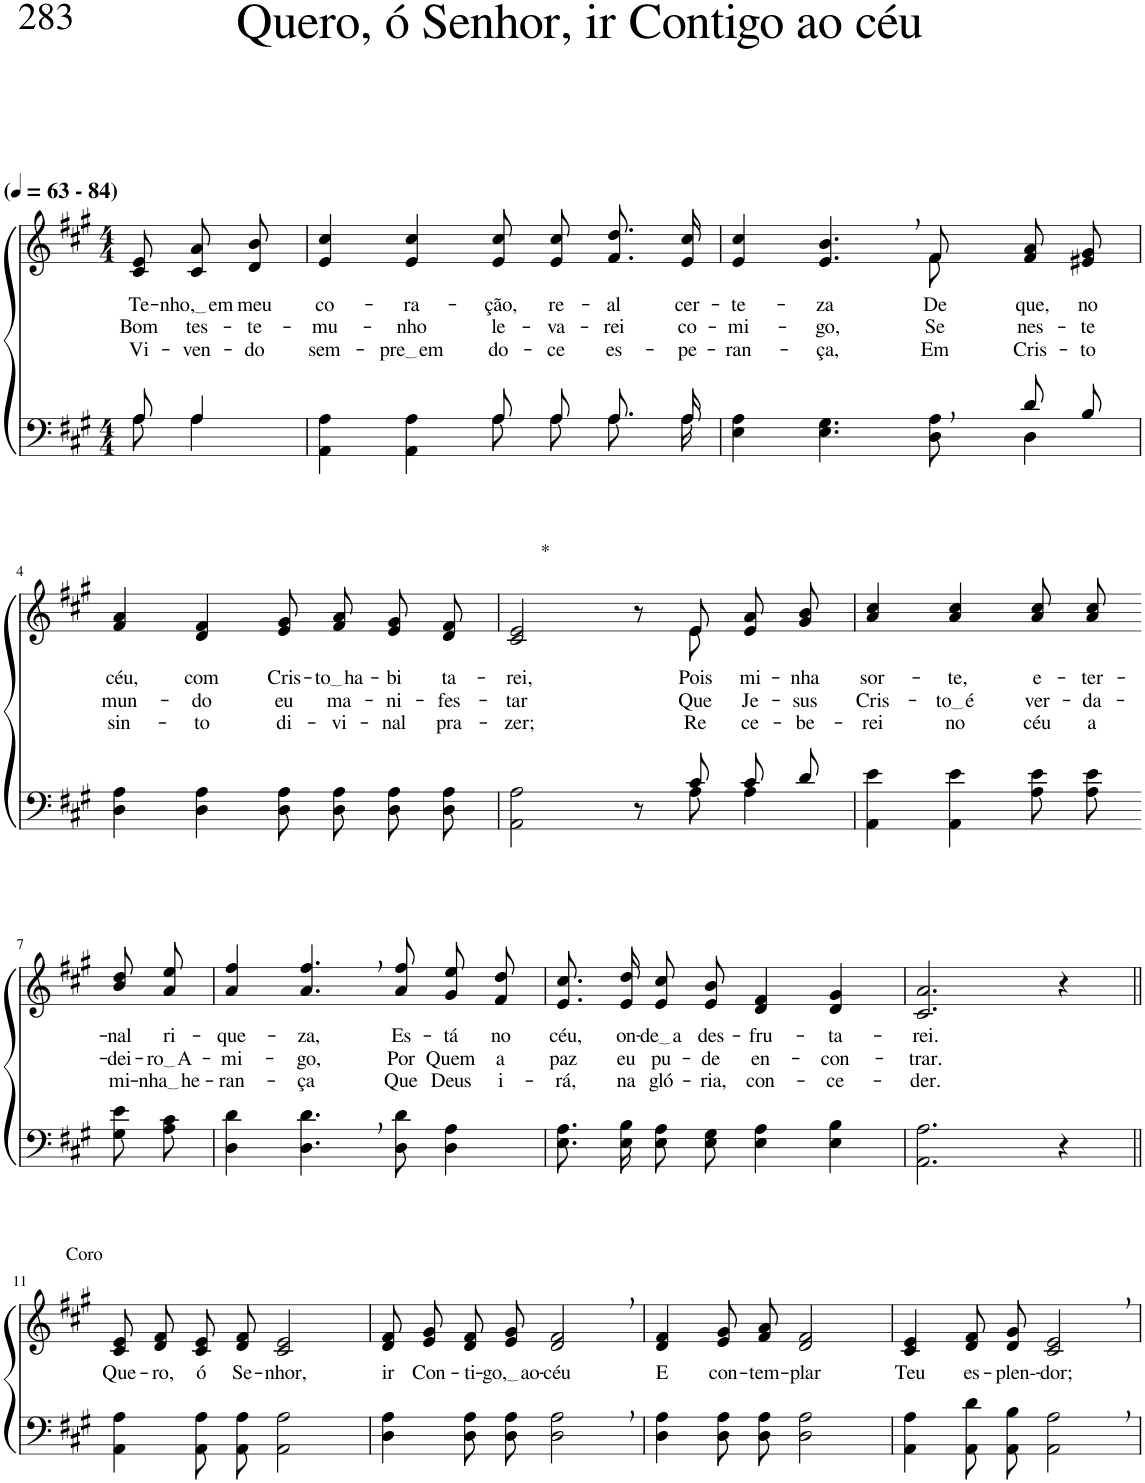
**kern	**kern	**text	**text	**text
*part2	*part1	*part1	*part1	*part1
*staff2	*staff1	*staff1	*staff1	*staff1
*I"Parte III e IV	*I"Parte I e II	*	*	*
*clefF4	*clefG2	*	*	*
*Trd1c2	*Trd1c2	*	*	*
*k[f#c#g#]	*k[f#c#g#]	*	*	*
*M4/4	*M4/4	*	*	*
*MM63	*MM63	*	*	*
=1	=1	=1	=1	=1
*^	*	*	*	*
!	!	!LO:TX:a:B:t=(	!	!	!
!	!	!LO:TX:a:B:t=- 84)	!	!	!
!	!	!	!LO:LY:b	!LO:LY:b	!LO:LY:b
8A\	8A/	8c#/ 8e/	Te-	Bom	Vi-
!	!	!	!LO:LY:b	!LO:LY:b	!LO:LY:b
4A\	4A/	8c#/ 8a/L	nho, em	tes-	-ven-
!	!	!	!LO:LY:b	!LO:LY:b	!LO:LY:b
.	.	8d/ 8b/J	meu	-te-	-do
=2	=2	=2	=2	=2	=2
!	!	!	!LO:LY:b	!LO:LY:b	!LO:LY:b
2ryy	4AA\ 4A\	4e/ 4cc#/	co-	-mu-	sem-
!	!	!	!LO:LY:b	!LO:LY:b	!LO:LY:b
.	4AA\ 4A\	4e/ 4cc#/	-ra-	-nho	pre em
!	!	!	!LO:LY:b	!LO:LY:b	!LO:LY:b
8A/L	8A\L	8e/ 8cc#/L	-ção,	le-	do-
!	!	!	!LO:LY:b	!LO:LY:b	!LO:LY:b
8A/J	8A\J	8e/ 8cc#/J	re-	-va-	-ce
!	!	!	!LO:LY:b	!LO:LY:b	!LO:LY:b
8.A/L	8.A\L	8.f#/ 8.dd/L	-al	-rei	es-
!	!	!	!LO:LY:b	!LO:LY:b	!LO:LY:b
16A/Jk	16A\Jk	16e/ 16cc#/Jk	cer-	co-	-pe-
=3	=3	=3	=3	=3	=3
!	!	!	!LO:LY:b	!LO:LY:b	!LO:LY:b
*	*	*^	*	*	*
2.ryy	4E\ 4A\	4e/ 4cc#/	8ryy	-te-	-mi-	-ran-
!	!	!	!	!LO:LY:b	!LO:LY:b	!LO:LY:b
*	*	*v	*v	*	*	*
.	4.E\ 4.G#\	4.e/, 4.b/,	-za	-go,	-ça,
*	*	*^	*	*	*
!	!	!	!	!LO:LY:b	!LO:LY:b	!LO:LY:b
.	8D\ 8A\	8f#/	8f#\	De	Se	Em
!	!	!	!	!LO:LY:b	!LO:LY:b	!LO:LY:b
8d/L	4D\	8f#/ 8a/L	4ryy	que,	nes-	Cris-
!	!	!	!	!LO:LY:b	!LO:LY:b	!LO:LY:b
8B/J	.	8e#X/ 8g#/J	.	no	-te	-to
*v	*v	*	*	*	*	*
*	*v	*v	*	*	*
!!LO:LB:g=z
=4	=4	=4	=4	=4
!	!	!LO:LY:b	!LO:LY:b	!LO:LY:b
4D\ 4A\	4f#/ 4a/	céu,	mun-	sin-
!	!	!LO:LY:b	!LO:LY:b	!LO:LY:b
4D\ 4A\	4d/ 4f#/	com	-do	-to
!	!	!LO:LY:b	!LO:LY:b	!LO:LY:b
8D\ 8A\L	8e/ 8g#/L	Cris-	eu	di-
!	!	!LO:LY:b	!LO:LY:b	!LO:LY:b
8D\ 8A\J	8f#/ 8a/J	to ha	ma-	-vi-
!	!	!LO:LY:b	!LO:LY:b	!LO:LY:b
8D\ 8A\L	8e/ 8g#/L	-bi	-ni-	-nal
!	!	!LO:LY:b	!LO:LY:b	!LO:LY:b
8D\ 8A\J	8d/ 8f#/J	ta-	-fes-	pra-
=5	=5	=5	=5	=5
*^	*	*	*	*
!	!	!LO:TX:a:t=*	!	!	!
!	!	!	!LO:LY:b	!LO:LY:b	!LO:LY:b
*	*	*^	*	*	*
2ryy	2AA\ 2A\	2c#/ 2e/	8ryy	-rei,	-tar	-zer;
*	*	*v	*v	*	*	*
8r	8ryy	8r	.	.	.
*	*	*^	*	*	*
!	!	!	!	!LO:LY:b	!LO:LY:b	!LO:LY:b
8c#/	8A\	8e/	8e\	-Pois	Que	Re-
!	!	!	!	!LO:LY:b	!LO:LY:b	!LO:LY:b
8c#/L	4A\	8e/ 8a/L	4ryy	mi-	Je-	-ce-
!	!	!	!	!LO:LY:b	!LO:LY:b	!LO:LY:b
8d/J	.	8g#/ 8b/J	.	-nha	-sus	-be-
*v	*v	*	*	*	*	*
*	*v	*v	*	*	*
=6	=6	=6	=6	=6
!	!	!LO:LY:b	!LO:LY:b	!LO:LY:b
4AA\ 4e\	4a/ 4cc#/	sor-	Cris-	-rei
!	!	!LO:LY:b	!LO:LY:b	!LO:LY:b
4AA\ 4e\	4a/ 4cc#/	-te,	to é	no
!	!	!LO:LY:b	!LO:LY:b	!LO:LY:b
8A\ 8e\L	8a\ 8cc#\L	e-	ver-	céu
!	!	!LO:LY:b	!LO:LY:b	!LO:LY:b
8A\ 8e\J	8a\ 8cc#\J	-ter-	-da-	a
!!LO:LB:g=z
=7-	=7-	=7-	=7-	=7-
!	!	!LO:LY:b	!LO:LY:b	!LO:LY:b
8G#\ 8e\L	8b\ 8dd\L	-nal	-dei-	mi-
!	!	!LO:LY:b	!LO:LY:b	!LO:LY:b
8A\ 8c#\J	8a\ 8ee\J	ri-	ro A	nha he
=8	=8	=8	=8	=8
!	!	!LO:LY:b	!LO:LY:b	!LO:LY:b
4D\ 4d\	4a/ 4ff#/	-que-	-mi-	-ran-
!	!	!LO:LY:b	!LO:LY:b	!LO:LY:b
4.D\, 4.d\,	4.a/, 4.ff#/,	-za,	-go,	-ça
!	!	!LO:LY:b	!LO:LY:b	!LO:LY:b
8D\ 8d\	8a/ 8ff#/	Es-	Por	Que
!	!	!LO:LY:b	!LO:LY:b	!LO:LY:b
4D\ 4A\	8g#\ 8ee\L	-tá	Quem	Deus
!	!	!LO:LY:b	!LO:LY:b	!LO:LY:b
.	8f#\ 8dd\J	no	a	i-
=9	=9	=9	=9	=9
!	!	!LO:LY:b	!LO:LY:b	!LO:LY:b
8.E\ 8.A\L	8.e/ 8.cc#/L	céu,	paz	-rá,
!	!	!LO:LY:b	!LO:LY:b	!LO:LY:b
16E\ 16B\Jk	16e/ 16dd/Jk	on-	eu	na
!	!	!LO:LY:b	!LO:LY:b	!LO:LY:b
8E\ 8A\L	8e/ 8cc#/L	de a	pu-	gló-
!	!	!LO:LY:b	!LO:LY:b	!LO:LY:b
8E\ 8G#\J	8e/ 8b/J	des-	-de	-ria,
!	!	!LO:LY:b	!LO:LY:b	!LO:LY:b
4E\ 4A\	4d/ 4f#/	-fru-	en-	con-
!	!	!LO:LY:b	!LO:LY:b	!LO:LY:b
4E\ 4B\	4d/ 4g#/	-ta-	-con-	-ce-
=10	=10	=10	=10	=10
!	!	!LO:LY:b	!LO:LY:b	!LO:LY:b
2.AA\ 2.A\	2.c#/ 2.a/	-rei.	-trar.	-der.
4r	4r	.	.	.
!!LO:LB:g=z
=11||	=11||	=11||	=11||	=11||
!	!LO:TX:a:t=Coro	!	!	!
!	!	!LO:LY:b	!	!
4AA\ 4A\	8c#/ 8e/L	Que-	.	.
!	!	!LO:LY:b	!	!
.	8d/ 8f#/J	-ro,	.	.
!	!	!LO:LY:b	!	!
8AA\ 8A\L	8c#/ 8e/L	ó	.	.
!	!	!LO:LY:b	!	!
8AA\ 8A\J	8d/ 8f#/J	Se-	.	.
!	!	!LO:LY:b	!	!
2AA\ 2A\	2c#/ 2e/	-nhor,	.	.
=12	=12	=12	=12	=12
!	!	!LO:LY:b	!	!
4D\ 4A\	8d/ 8f#/L	ir	.	.
!	!	!LO:LY:b	!	!
.	8e/ 8g#/J	Con-	.	.
!	!	!LO:LY:b	!	!
8D\ 8A\L	8d/ 8f#/L	-ti-	.	.
!	!	!LO:LY:b	!	!
8D\ 8A\J	8e/ 8g#/J	go, ao	.	.
!	!	!LO:LY:b	!	!
2D\, 2A\,	2d/, 2f#/,	-céu	.	.
=13	=13	=13	=13	=13
!	!	!LO:LY:b	!	!
4D\ 4A\	4d/ 4f#/	E	.	.
!	!	!LO:LY:b	!	!
8D\ 8A\L	8e/ 8g#/L	con-	.	.
!	!	!LO:LY:b	!	!
8D\ 8A\J	8f#/ 8a/J	-tem-	.	.
!	!	!LO:LY:b	!	!
2D\ 2A\	2d/ 2f#/	-plar	.	.
=14	=14	=14	=14	=14
!	!	!LO:LY:b	!	!
4AA\ 4A\	4c#/ 4e/	Teu	.	.
!	!	!LO:LY:b	!	!
8AA\ 8d\L	8d/ 8f#/L	es-	.	.
!	!	!LO:LY:b	!	!
8AA\ 8B\J	8d/ 8g#/J	-plen--	.	.
!	!	!LO:LY:b	!	!
2AA\, 2A\,	2c#/, 2e/,	-dor;	.	.
=	=	=	=	=
*-	*-	*-	*-	*-
